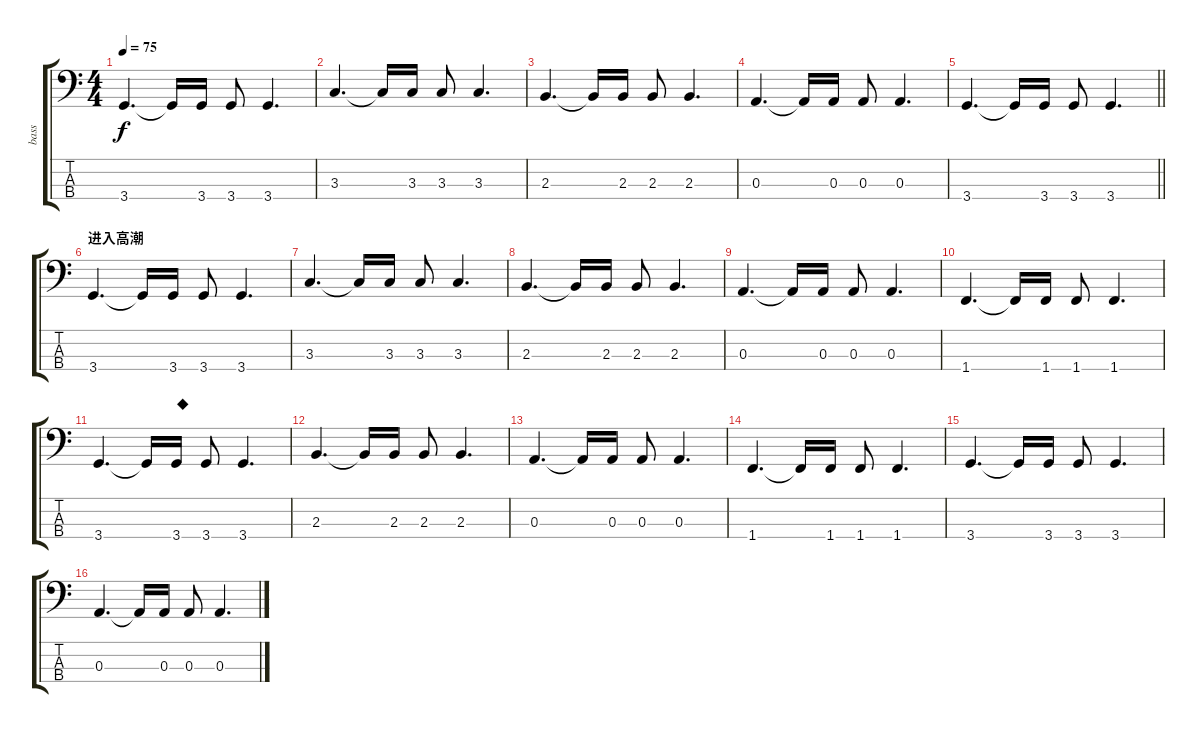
\track ("bass" "bass") {instrument electricbassfinger}
\staff {score tabs}
\tuning (G2 D2 A1 E1) {hide}
\ts (4 4)
\tempo 75
\clef f4
\ks c
3.4.4{d dy f} 3.4{t}.16 3.4.16 3.4.8 3.4.4{d} |
3.3.4{d} 3.3{t}.16 3.3.16 3.3.8 3.3.4{d} |
2.3.4{d} 2.3{t}.16 2.3.16 2.3.8 2.3.4{d} |
0.3.4{d} 0.3{t}.16 0.3.16 0.3.8 0.3.4{d} |
\barLineRight lightlight
3.4.4{d} 3.4{t}.16 3.4.16 3.4.8 3.4.4{d} |
\section ("" "进入高潮")
3.4.4{d} 3.4{t}.16 3.4.16 3.4.8 3.4.4{d} |
3.3.4{d} 3.3{t}.16 3.3.16 3.3.8 3.3.4{d} |
2.3.4{d} 2.3{t}.16 2.3.16 2.3.8 2.3.4{d} |
0.3.4{d} 0.3{t}.16 0.3.16 0.3.8 0.3.4{d} |
1.4.4{d} 1.4{t}.16 1.4.16 1.4.8 1.4.4{d} |
3.4.4{d} 3.4{t}.16 3.4.16{txt "◆"} 3.4.8 3.4.4{d} |
2.3.4{d} 2.3{t}.16 2.3.16 2.3.8 2.3.4{d} |
0.3.4{d} 0.3{t}.16 0.3.16 0.3.8 0.3.4{d} |
1.4.4{d} 1.4{t}.16 1.4.16 1.4.8 1.4.4{d} |
3.4.4{d} 3.4{t}.16 3.4.16 3.4.8 3.4.4{d} |
0.3.4{d} 0.3{t}.16 0.3.16 0.3.8 0.3.4{d}
